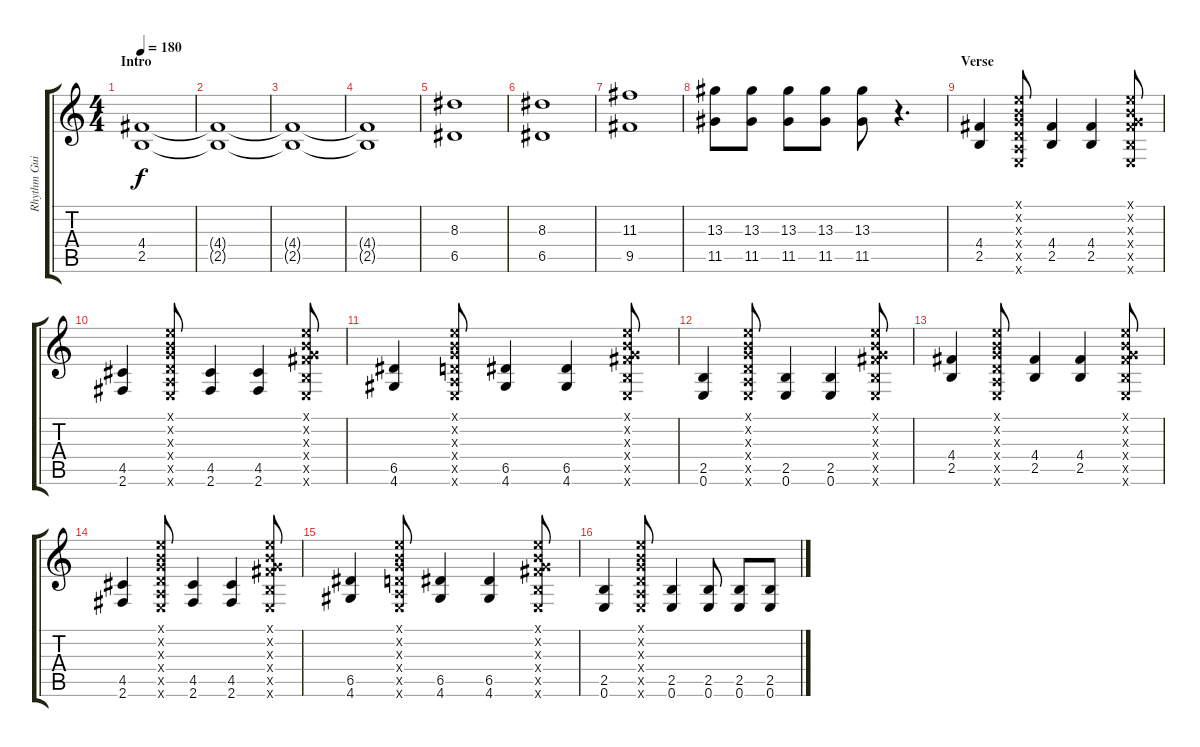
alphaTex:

\track ("Rhythm Guitar 2" "Rhythm Gui") {instrument distortionguitar}
\staff {score tabs}
\tuning (E4 B3 G3 D3 A2 E2) {hide}
\ts (4 4)
\section ("" "Intro")
\tempo 180
\clef g2
\ks c
(4.4 2.5).1{dy f instrument distortionguitar} |
(4.4{t} 2.5{t}).1 |
(4.4{t} 2.5{t}).1 |
(4.4{t} 2.5{t}).1 |
(8.3 6.5).1 |
(8.3 6.5).1 |
(11.3 9.5).1 |
(13.3 11.5).8 (13.3 11.5).8 (13.3 11.5).8 (13.3 11.5).8 (13.3 11.5).8 r.4{d} |
\section ("" "Verse")
(4.4 2.5).4 (0.1{x} 0.2{x} 0.3{x} 0.4{x} 0.5{x} 0.6{x}).8 (4.4 2.5).4 (4.4 2.5).4 (0.1{x} 0.2{x} 0.3{x} 4.4{x} 2.5{x} 0.6{x}).8 |
(4.5 2.6).4 (0.1{x} 0.2{x} 0.3{x} 0.4{x} 0.5{x} 0.6{x}).8 (4.5 2.6).4 (4.5 2.6).4 (0.1{x} 0.2{x} 0.3{x} 4.4{x} 2.5{x} 0.6{x}).8 |
(6.5 4.6).4 (0.1{x} 0.2{x} 0.3{x} 0.4{x} 0.5{x} 0.6{x}).8 (6.5 4.6).4 (6.5 4.6).4 (0.1{x} 0.2{x} 0.3{x} 4.4{x} 2.5{x} 0.6{x}).8 |
(2.5 0.6).4 (0.1{x} 0.2{x} 0.3{x} 0.4{x} 0.5{x} 0.6{x}).8 (2.5 0.6).4 (2.5 0.6).4 (0.1{x} 0.2{x} 0.3{x} 4.4{x} 2.5{x} 0.6{x}).8 |
(4.4 2.5).4 (0.1{x} 0.2{x} 0.3{x} 0.4{x} 0.5{x} 0.6{x}).8 (4.4 2.5).4 (4.4 2.5).4 (0.1{x} 0.2{x} 0.3{x} 4.4{x} 2.5{x} 0.6{x}).8 |
(4.5 2.6).4 (0.1{x} 0.2{x} 0.3{x} 0.4{x} 0.5{x} 0.6{x}).8 (4.5 2.6).4 (4.5 2.6).4 (0.1{x} 0.2{x} 0.3{x} 4.4{x} 2.5{x} 0.6{x}).8 |
(6.5 4.6).4 (0.1{x} 0.2{x} 0.3{x} 0.4{x} 0.5{x} 0.6{x}).8 (6.5 4.6).4 (6.5 4.6).4 (0.1{x} 0.2{x} 0.3{x} 4.4{x} 2.5{x} 0.6{x}).8 |
(2.5 0.6).4 (0.1{x} 0.2{x} 0.3{x} 0.4{x} 0.5{x} 0.6{x}).8 (2.5 0.6).4 (2.5 0.6).8 (2.5 0.6).8 (2.5 0.6).8
